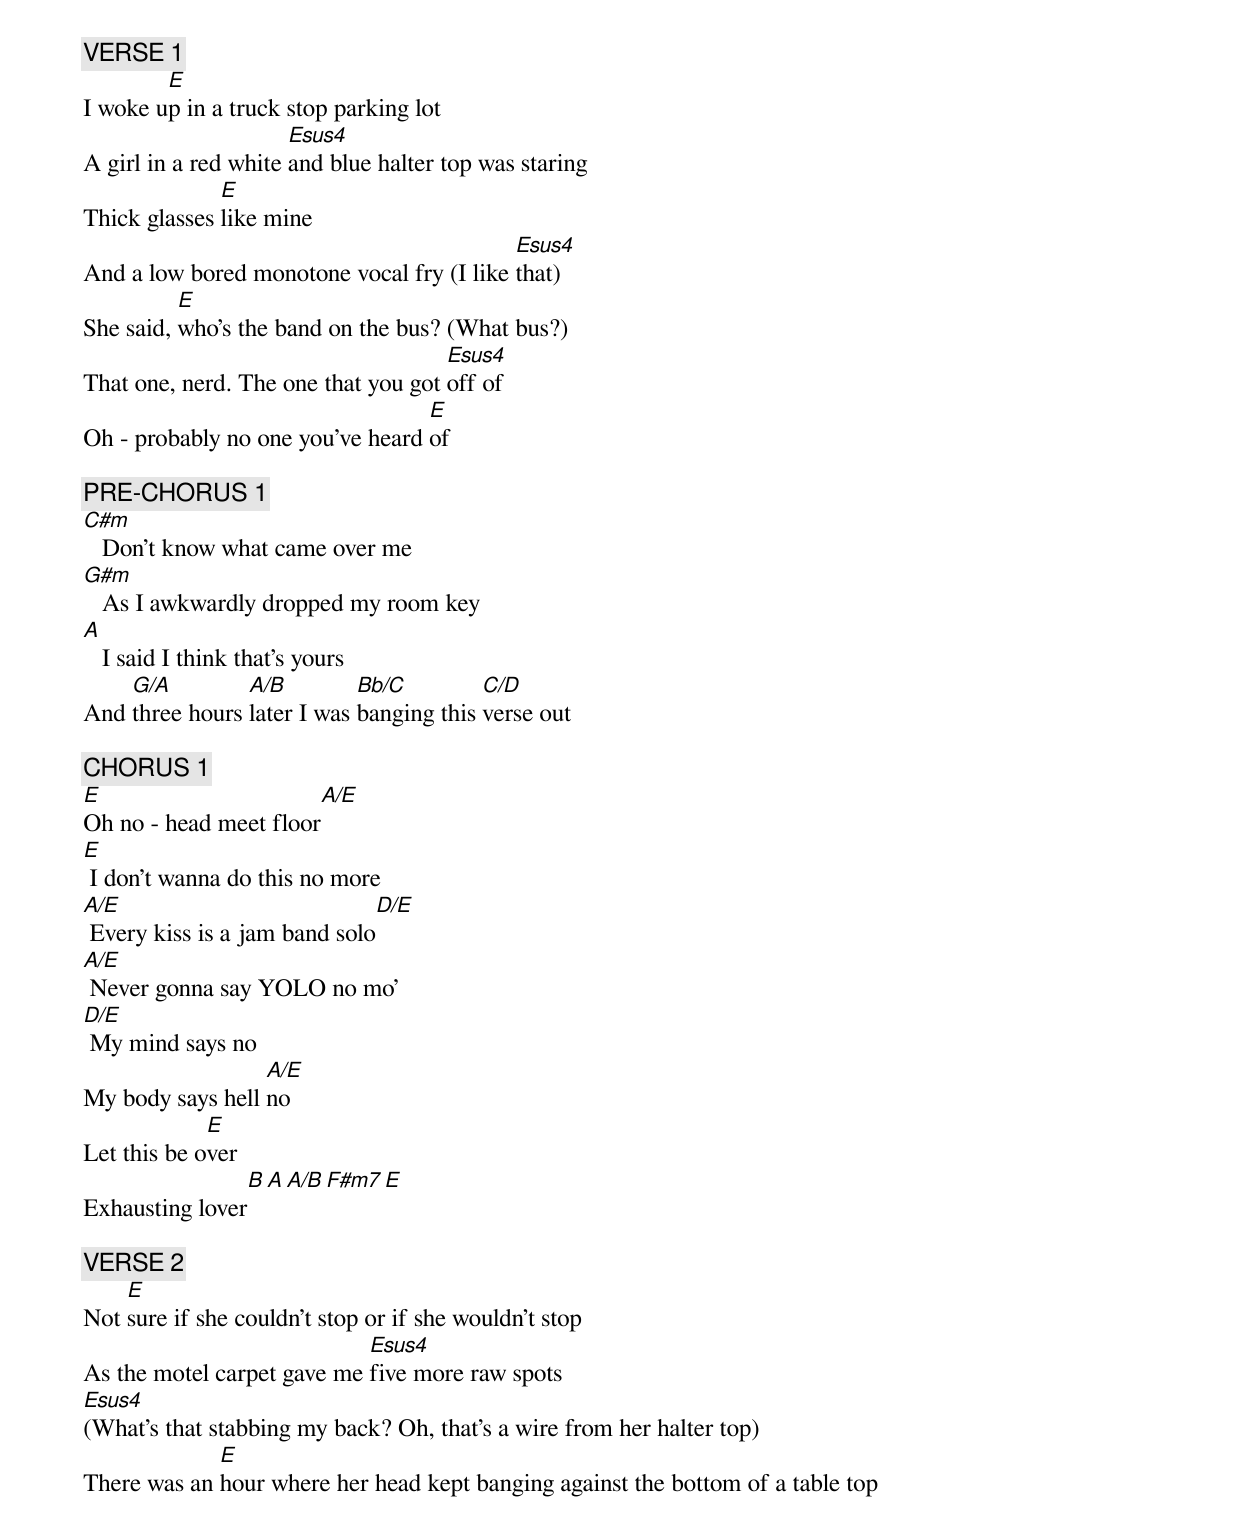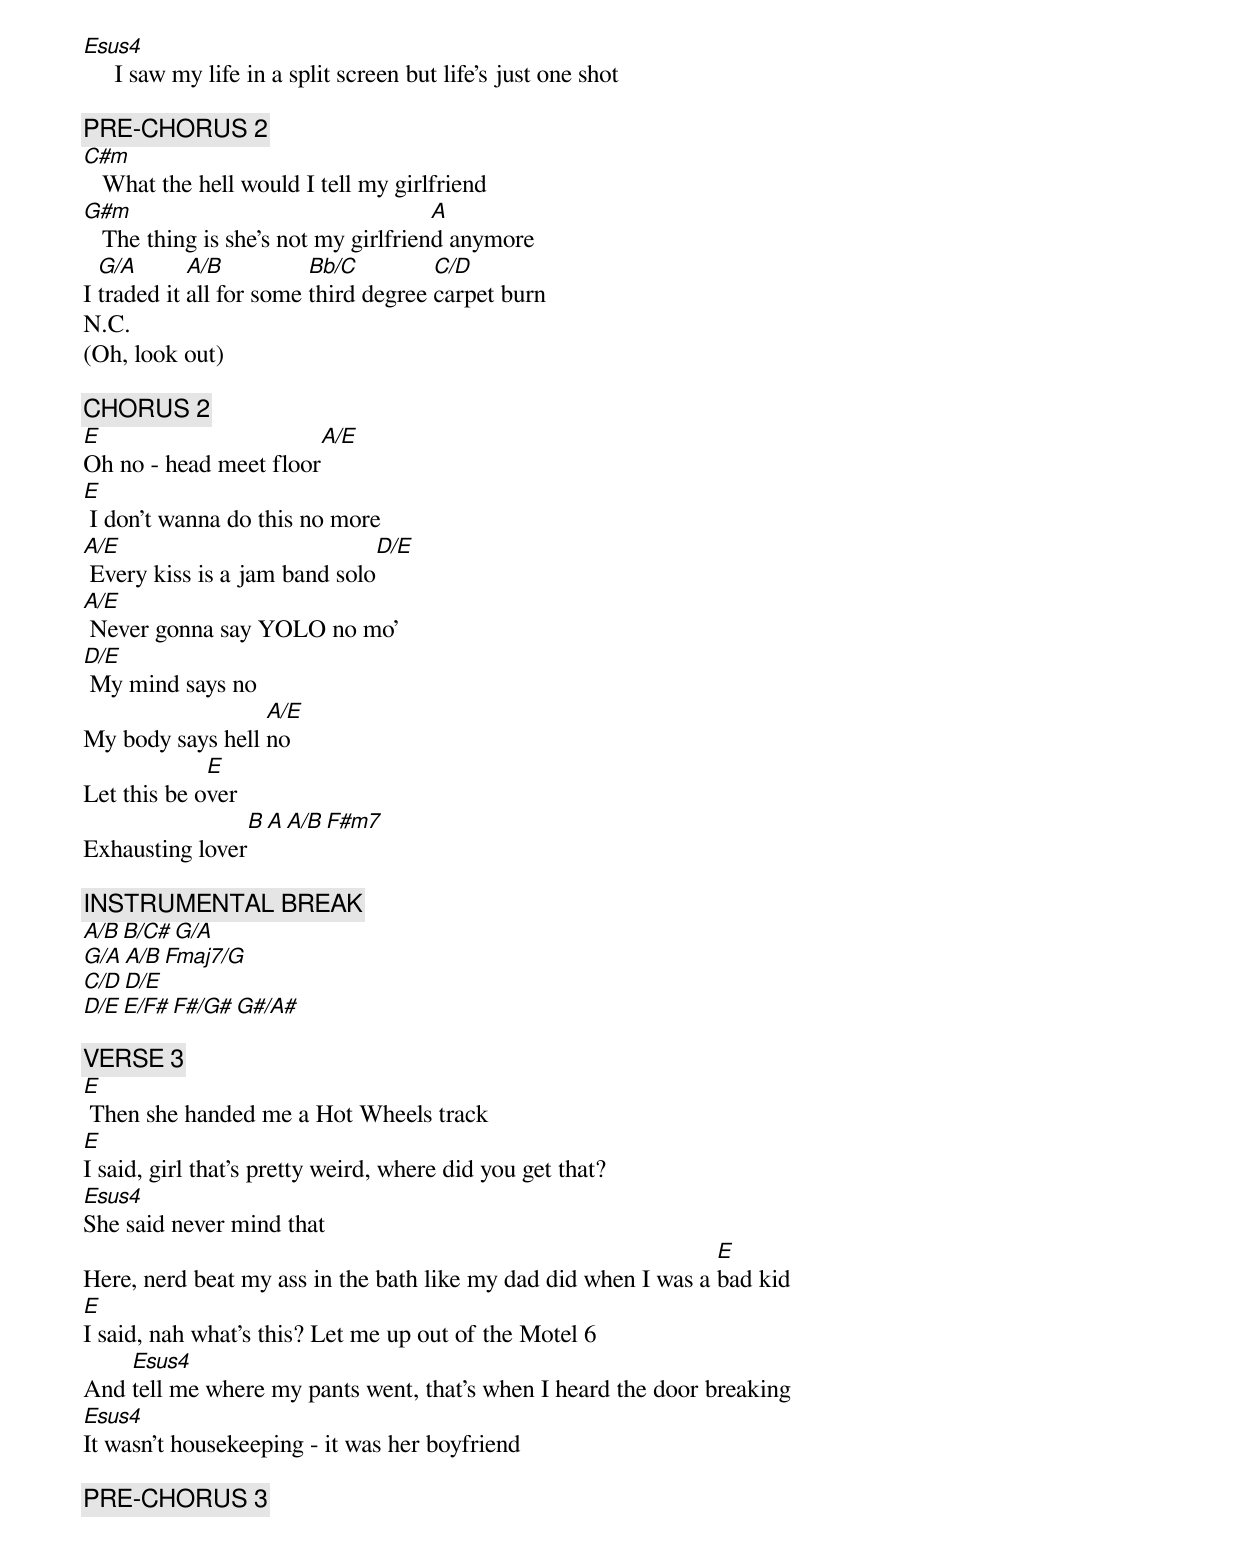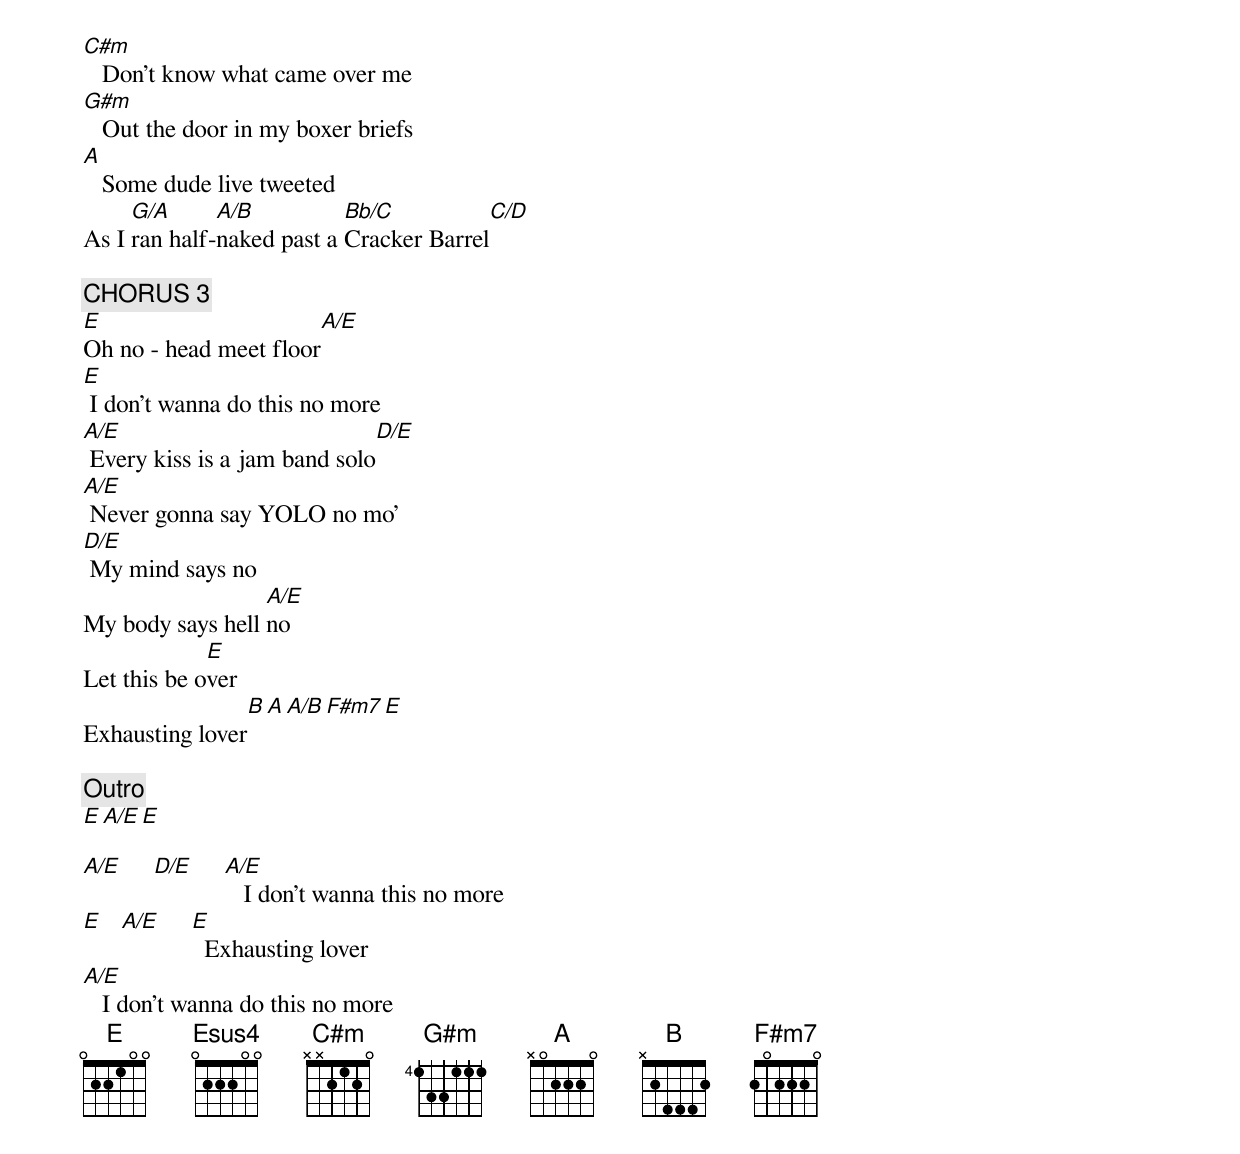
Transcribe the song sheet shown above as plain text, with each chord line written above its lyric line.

[VERSE 1]
        E
I woke up in a truck stop parking lot
                      Esus4
A girl in a red white and blue halter top was staring
              E
Thick glasses like mine
                                           Esus4
And a low bored monotone vocal fry (I like that)
          E
She said, who's the band on the bus? (What bus?)
                                     Esus4
That one, nerd. The one that you got off of
                                  E
Oh - probably no one you've heard of

[PRE-CHORUS 1]
C#m
   Don't know what came over me
G#m
   As I awkwardly dropped my room key
A
   I said I think that's yours
    G/A         A/B         Bb/C         C/D
And three hours later I was banging this verse out

[CHORUS 1]
E                       A/E
Oh no - head meet floor
E
 I don't wanna do this no more
A/E                            D/E
 Every kiss is a jam band solo
A/E
 Never gonna say YOLO no mo'
D/E
 My mind says no
                  A/E
My body says hell no
             E
Let this be over
                 B  A  A/B  F#m7  E
Exhausting lover

[VERSE 2]
    E
Not sure if she couldn't stop or if she wouldn't stop
                            Esus4
As the motel carpet gave me five more raw spots
Esus4
(What's that stabbing my back? Oh, that's a wire from her halter top)
             E
There was an hour where her head kept banging against the bottom of a table top
Esus4
     I saw my life in a split screen but life's just one shot

[PRE-CHORUS 2]
C#m
   What the hell would I tell my girlfriend
G#m                                   A
   The thing is she's not my girlfriend anymore
  G/A       A/B          Bb/C         C/D
I traded it all for some third degree carpet burn
N.C.
(Oh, look out)

[CHORUS 2]
E                       A/E
Oh no - head meet floor
E
 I don't wanna do this no more
A/E                            D/E
 Every kiss is a jam band solo
A/E
 Never gonna say YOLO no mo'
D/E
 My mind says no
                  A/E
My body says hell no
             E
Let this be over
                 B  A  A/B  F#m7
Exhausting lover

[INSTRUMENTAL BREAK]
A/B   B/C#  G/A
G/A   A/B   Fmaj7/G
C/D   D/E
D/E   E/F#  F#/G#  G#/A#

[VERSE 3]
E
 Then she handed me a Hot Wheels track
E
I said, girl that's pretty weird, where did you get that?
Esus4
She said never mind that
                                                                E
Here, nerd beat my ass in the bath like my dad did when I was a bad kid
E
I said, nah what's this? Let me up out of the Motel 6
    Esus4
And tell me where my pants went, that's when I heard the door breaking
Esus4
It wasn't housekeeping - it was her boyfriend

[PRE-CHORUS 3]
C#m
   Don't know what came over me
G#m
   Out the door in my boxer briefs
A
   Some dude live tweeted
     G/A      A/B          Bb/C           C/D
As I ran half-naked past a Cracker Barrel

[CHORUS 3]
E                       A/E
Oh no - head meet floor
E
 I don't wanna do this no more
A/E                            D/E
 Every kiss is a jam band solo
A/E
 Never gonna say YOLO no mo'
D/E
 My mind says no
                  A/E
My body says hell no
             E
Let this be over
                 B  A  A/B  F#m7  E
Exhausting lover

[Outro]
E  A/E  E

A/E  D/E  A/E
             I don't wanna this no more
E  A/E  E
          Exhausting lover
A/E
   I don't wanna do this no more
